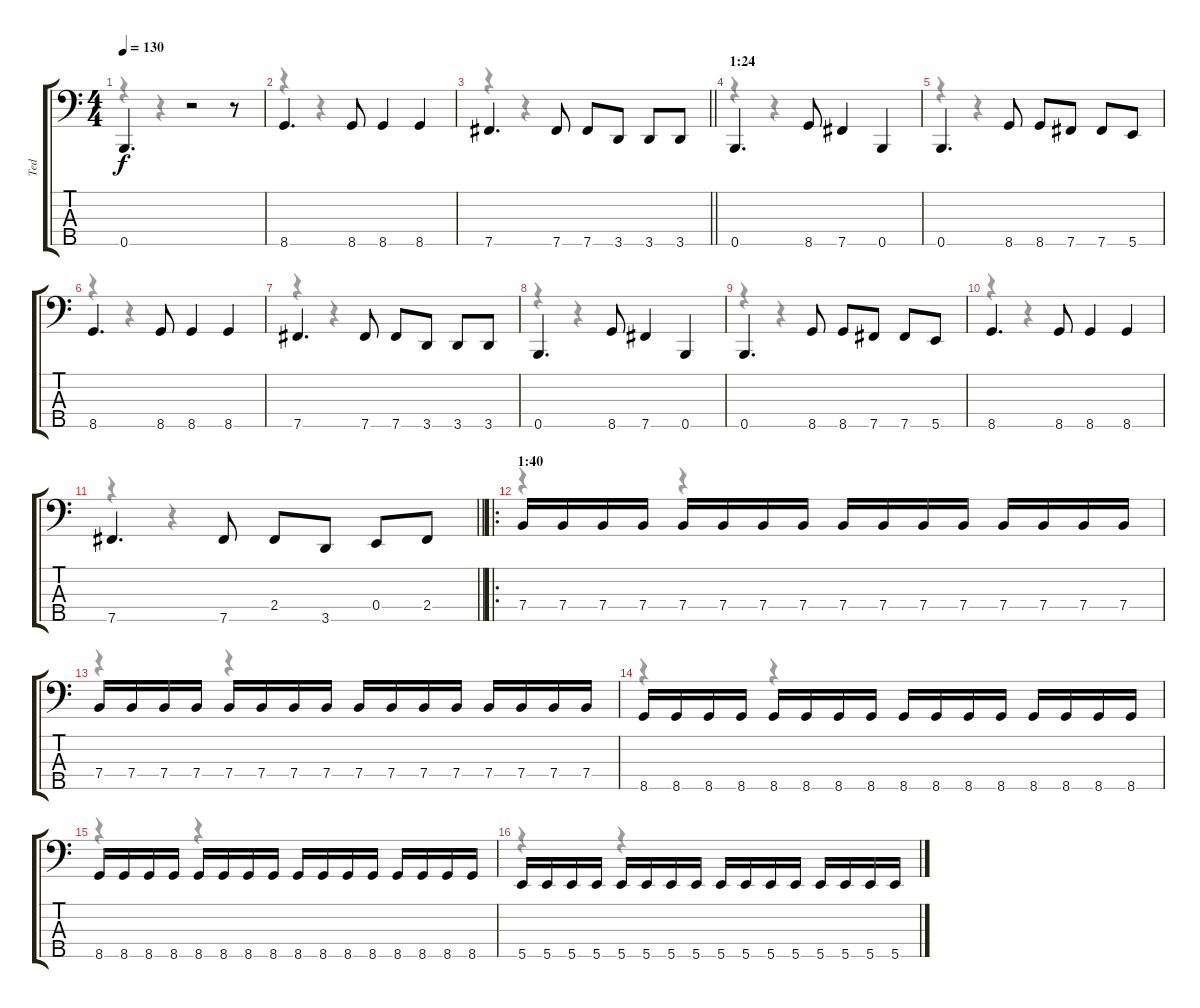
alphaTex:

\track ("Ted" "Ted") {instrument electricbassfinger}
\staff {score tabs}
\tuning (G2 D2 A1 E1 B0) {hide}
\voice
\ts (4 4)
\tempo 130
\clef f4
\ks c
0.5.4{d dy f} r.2 r.8 |
8.5.4{d} 8.5.8 8.5.4 8.5.4 |
\barLineRight lightlight
7.5.4{d} 7.5.8 7.5.8 3.5.8 3.5.8 3.5.8 |
\section ("" "1:24")
0.5.4{d} 8.5.8 7.5.4 0.5.4 |
0.5.4{d} 8.5.8 8.5.8 7.5.8 7.5.8 5.5.8 |
8.5.4{d} 8.5.8 8.5.4 8.5.4 |
7.5.4{d} 7.5.8 7.5.8 3.5.8 3.5.8 3.5.8 |
0.5.4{d} 8.5.8 7.5.4 0.5.4 |
0.5.4{d} 8.5.8 8.5.8 7.5.8 7.5.8 5.5.8 |
8.5.4{d} 8.5.8 8.5.4 8.5.4 |
\barLineRight lightlight
7.5.4{d} 7.5.8 2.4.8 3.5.8 0.4.8 2.4.8 |
\ro
\section ("" "1:40")
7.4.16 7.4.16 7.4.16 7.4.16 7.4.16 7.4.16 7.4.16 7.4.16 7.4.16 7.4.16 7.4.16 7.4.16 7.4.16 7.4.16 7.4.16 7.4.16 |
7.4.16 7.4.16 7.4.16 7.4.16 7.4.16 7.4.16 7.4.16 7.4.16 7.4.16 7.4.16 7.4.16 7.4.16 7.4.16 7.4.16 7.4.16 7.4.16 |
8.5.16 8.5.16 8.5.16 8.5.16 8.5.16 8.5.16 8.5.16 8.5.16 8.5.16 8.5.16 8.5.16 8.5.16 8.5.16 8.5.16 8.5.16 8.5.16 |
8.5.16 8.5.16 8.5.16 8.5.16 8.5.16 8.5.16 8.5.16 8.5.16 8.5.16 8.5.16 8.5.16 8.5.16 8.5.16 8.5.16 8.5.16 8.5.16 |
5.5.16 5.5.16 5.5.16 5.5.16 5.5.16 5.5.16 5.5.16 5.5.16 5.5.16 5.5.16 5.5.16 5.5.16 5.5.16 5.5.16 5.5.16 5.5.16
\voice
\clef f4
\ottava regular
\simile none
\ks c
r.4{dy f} r.4 |
r.4 r.4 |
\barLineRight lightlight
r.4 r.4 |
r.4 r.4 |
r.4 r.4 |
r.4 r.4 |
r.4 r.4 |
r.4 r.4 |
r.4 r.4 |
r.4 r.4 |
\barLineRight lightlight
r.4 r.4 |
r.4 r.4 |
r.4 r.4 |
r.4 r.4 |
r.4 r.4 |
r.4 r.4
